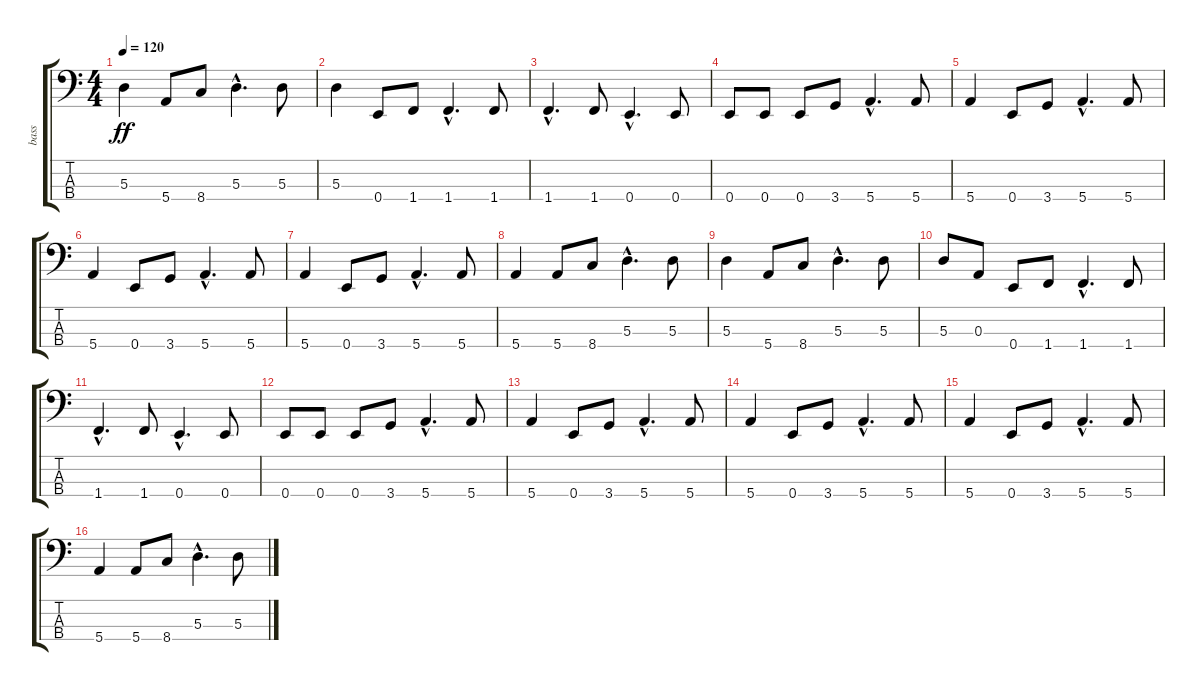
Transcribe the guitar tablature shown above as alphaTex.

\track ("bass    " "bass    ") {instrument electricbassfinger}
\staff {score tabs}
\tuning (G2 D2 A1 E1) {hide}
\ts (4 4)
\tempo 120
\clef f4
\ks c
5.3.4{dy ff} 5.4.8 8.4.8 5.3{hac}.4{d} 5.3.8 |
5.3.4 0.4.8 1.4.8 1.4{hac}.4{d} 1.4.8 |
1.4{hac}.4{d} 1.4.8 0.4{hac}.4{d} 0.4.8 |
0.4.8 0.4.8 0.4.8 3.4.8 5.4{hac}.4{d} 5.4.8 |
5.4.4 0.4.8 3.4.8 5.4{hac}.4{d} 5.4.8 |
5.4.4 0.4.8 3.4.8 5.4{hac}.4{d} 5.4.8 |
5.4.4 0.4.8 3.4.8 5.4{hac}.4{d} 5.4.8 |
5.4.4 5.4.8 8.4.8 5.3{hac}.4{d} 5.3.8 |
5.3.4 5.4.8 8.4.8 5.3{hac}.4{d} 5.3.8 |
5.3.8 0.3.8 0.4.8 1.4.8 1.4{hac}.4{d} 1.4.8 |
1.4{hac}.4{d} 1.4.8 0.4{hac}.4{d} 0.4.8 |
0.4.8 0.4.8 0.4.8 3.4.8 5.4{hac}.4{d} 5.4.8 |
5.4.4 0.4.8 3.4.8 5.4{hac}.4{d} 5.4.8 |
5.4.4 0.4.8 3.4.8 5.4{hac}.4{d} 5.4.8 |
5.4.4 0.4.8 3.4.8 5.4{hac}.4{d} 5.4.8 |
5.4.4 5.4.8 8.4.8 5.3{hac}.4{d} 5.3.8
